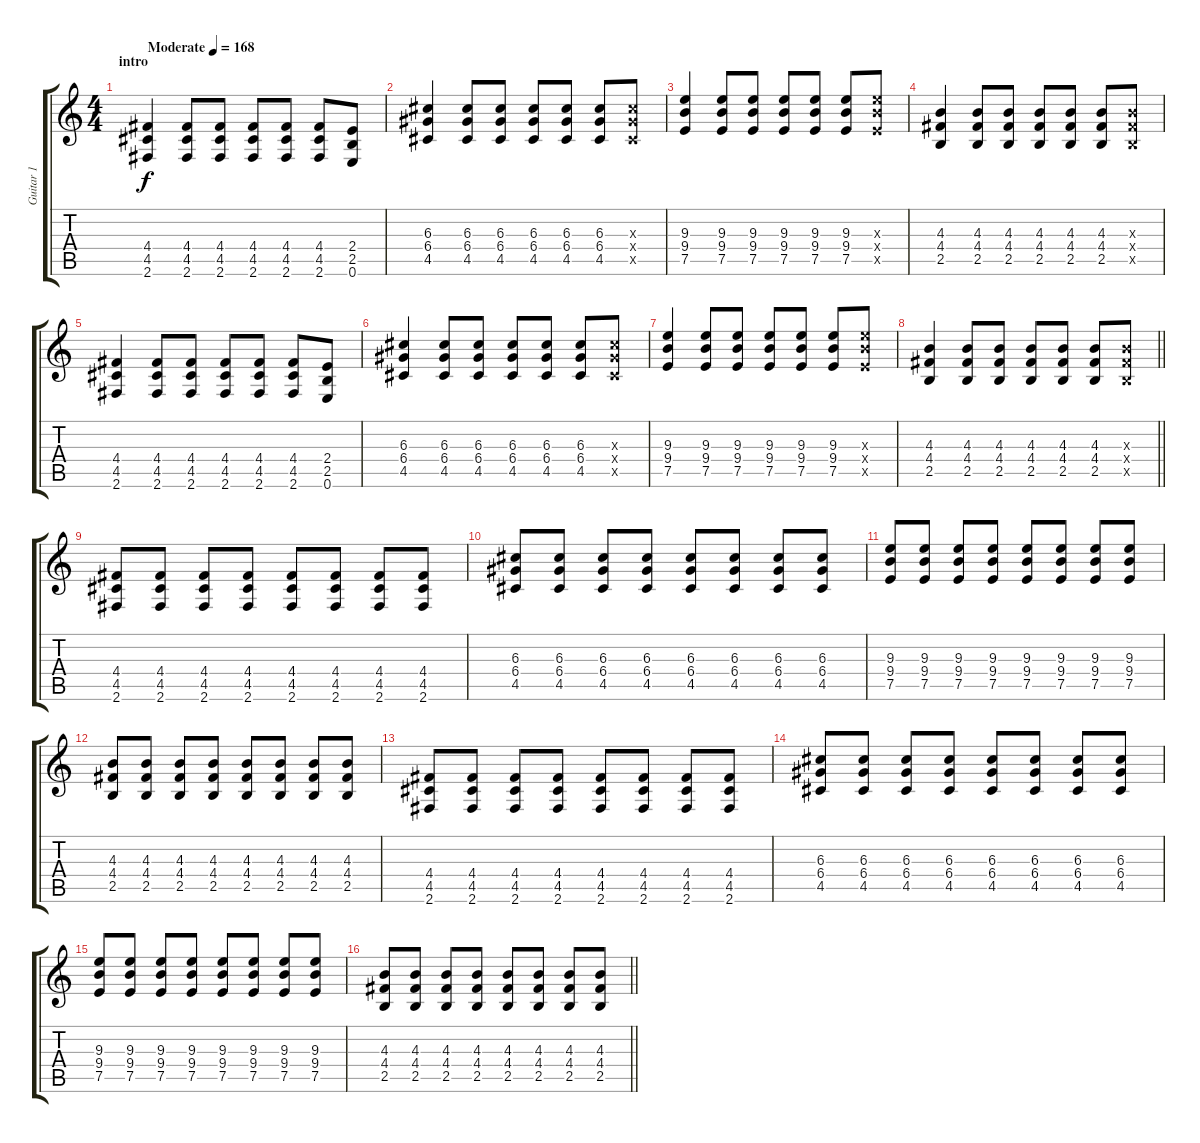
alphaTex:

\track ("Guitar 1" "Guitar 1") {instrument overdrivenguitar}
\staff {score tabs}
\tuning (E4 B3 G3 D3 A2 E2) {hide}
\ts (4 4)
\section ("" "intro")
\tempo (168 "Moderate")
\clef g2
\ks c
(4.4 4.5 2.6).4{dy f instrument overdrivenguitar} (4.4 4.5 2.6).8 (4.4 4.5 2.6).8 (4.4 4.5 2.6).8 (4.4 4.5 2.6).8 (4.4 4.5 2.6).8 (2.4 2.5 0.6).8 |
(6.3 6.4 4.5).4 (6.3 6.4 4.5).8 (6.3 6.4 4.5).8 (6.3 6.4 4.5).8 (6.3 6.4 4.5).8 (6.3 6.4 4.5).8 (6.3{x} 6.4{x} 4.5{x}).8 |
(9.3 9.4 7.5).4 (9.3 9.4 7.5).8 (9.3 9.4 7.5).8 (9.3 9.4 7.5).8 (9.3 9.4 7.5).8 (9.3 9.4 7.5).8 (9.3{x} 9.4{x} 7.5{x}).8 |
(4.3 4.4 2.5).4 (4.3 4.4 2.5).8 (4.3 4.4 2.5).8 (4.3 4.4 2.5).8 (4.3 4.4 2.5).8 (4.3 4.4 2.5).8 (4.3{x} 4.4{x} 2.5{x}).8 |
(4.4 4.5 2.6).4 (4.4 4.5 2.6).8 (4.4 4.5 2.6).8 (4.4 4.5 2.6).8 (4.4 4.5 2.6).8 (4.4 4.5 2.6).8 (2.4 2.5 0.6).8 |
(6.3 6.4 4.5).4 (6.3 6.4 4.5).8 (6.3 6.4 4.5).8 (6.3 6.4 4.5).8 (6.3 6.4 4.5).8 (6.3 6.4 4.5).8 (6.3{x} 6.4{x} 4.5{x}).8 |
(9.3 9.4 7.5).4 (9.3 9.4 7.5).8 (9.3 9.4 7.5).8 (9.3 9.4 7.5).8 (9.3 9.4 7.5).8 (9.3 9.4 7.5).8 (9.3{x} 9.4{x} 7.5{x}).8 |
\barLineRight lightlight
(4.3 4.4 2.5).4 (4.3 4.4 2.5).8 (4.3 4.4 2.5).8 (4.3 4.4 2.5).8 (4.3 4.4 2.5).8 (4.3 4.4 2.5).8 (4.3{x} 4.4{x} 2.5{x}).8 |
\section ("" "")
(4.4 4.5 2.6).8 (4.4 4.5 2.6).8 (4.4 4.5 2.6).8 (4.4 4.5 2.6).8 (4.4 4.5 2.6).8 (4.4 4.5 2.6).8 (4.4 4.5 2.6).8 (4.4 4.5 2.6).8 |
(6.3 6.4 4.5).8 (6.3 6.4 4.5).8 (6.3 6.4 4.5).8 (6.3 6.4 4.5).8 (6.3 6.4 4.5).8 (6.3 6.4 4.5).8 (6.3 6.4 4.5).8 (6.3 6.4 4.5).8 |
(9.3 9.4 7.5).8 (9.3 9.4 7.5).8 (9.3 9.4 7.5).8 (9.3 9.4 7.5).8 (9.3 9.4 7.5).8 (9.3 9.4 7.5).8 (9.3 9.4 7.5).8 (9.3 9.4 7.5).8 |
(4.3 4.4 2.5).8 (4.3 4.4 2.5).8 (4.3 4.4 2.5).8 (4.3 4.4 2.5).8 (4.3 4.4 2.5).8 (4.3 4.4 2.5).8 (4.3 4.4 2.5).8 (4.3 4.4 2.5).8 |
(4.4 4.5 2.6).8 (4.4 4.5 2.6).8 (4.4 4.5 2.6).8 (4.4 4.5 2.6).8 (4.4 4.5 2.6).8 (4.4 4.5 2.6).8 (4.4 4.5 2.6).8 (4.4 4.5 2.6).8 |
(6.3 6.4 4.5).8 (6.3 6.4 4.5).8 (6.3 6.4 4.5).8 (6.3 6.4 4.5).8 (6.3 6.4 4.5).8 (6.3 6.4 4.5).8 (6.3 6.4 4.5).8 (6.3 6.4 4.5).8 |
(9.3 9.4 7.5).8 (9.3 9.4 7.5).8 (9.3 9.4 7.5).8 (9.3 9.4 7.5).8 (9.3 9.4 7.5).8 (9.3 9.4 7.5).8 (9.3 9.4 7.5).8 (9.3 9.4 7.5).8 |
\barLineRight lightlight
(4.3 4.4 2.5).8 (4.3 4.4 2.5).8 (4.3 4.4 2.5).8 (4.3 4.4 2.5).8 (4.3 4.4 2.5).8 (4.3 4.4 2.5).8 (4.3 4.4 2.5).8 (4.3 4.4 2.5).8
